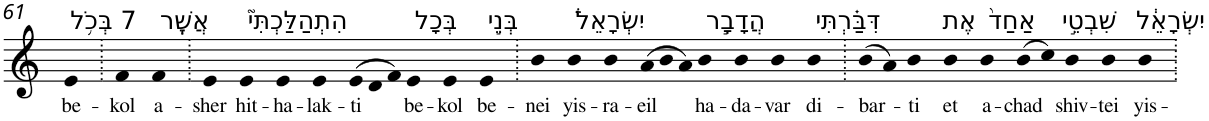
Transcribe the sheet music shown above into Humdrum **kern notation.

**kern	**text
*part1	*part1
*staff1	*staff1
*I"Piano	*
*I'Pno	*
!!LO:PB:g=z
*clefG2	*
*k[]	*
=61	=61
!LO:TX:a:t=7 בְּכֹ֥ל	!
!	!LO:LY:b
4e	be-
=62.	=62.
!	!LO:LY:b
4f	-kol
!LO:TX:a:t=אֲשֶֽׁר	!
!	!LO:LY:b
4f	a-
=63.	=63.
!	!LO:LY:b
4e	-sher
!LO:TX:a:t=הִתְהַלַּכְתִּי֮	!
!	!LO:LY:b
4e	hit-
!	!LO:LY:b
4e	-ha-
!	!LO:LY:b
4e	-lak-
*Xtuplet	*
!	!LO:LY:b
(>12e	-ti
12d	.
12f)	.
!LO:TX:a:t=בְּכָל	!
!	!LO:LY:b
4e	be-
!	!LO:LY:b
4e	-kol
!LO:TX:a:t=בְּנֵ֣י	!
!	!LO:LY:b
4e	be-
=64.	=64.
!	!LO:LY:b
4b	-nei
!LO:TX:a:t=יִשְׂרָאֵל֒	!
!	!LO:LY:b
4b	yis-
!	!LO:LY:b
4b	-ra-
!	!LO:LY:b
(>12a	-eil
12b	.
12a)	.
!LO:TX:a:t=הֲדָבָ֣ר	!
!	!LO:LY:b
4b	ha-
!	!LO:LY:b
4b	-da-
!	!LO:LY:b
4b	-var
!LO:TX:a:t=דִּבַּ֗רְתִּי	!
!	!LO:LY:b
4b	di-
=65.	=65.
!	!LO:LY:b
(>8b	-bar-
8a)	.
!	!LO:LY:b
4b	-ti
!LO:TX:a:t=אֶת	!
!	!LO:LY:b
4b	et
!LO:TX:a:t=אַחַד֙	!
!	!LO:LY:b
4b	a-
!	!LO:LY:b
(>8b	-chad
8cc)	.
!LO:TX:a:t=שִׁבְטֵ֣י	!
!	!LO:LY:b
4b	shiv-
!	!LO:LY:b
4b	-tei
!LO:TX:a:t=יִשְׂרָאֵ֔ל	!
!	!LO:LY:b
4b	yis-
=.	=.
*-	*-
